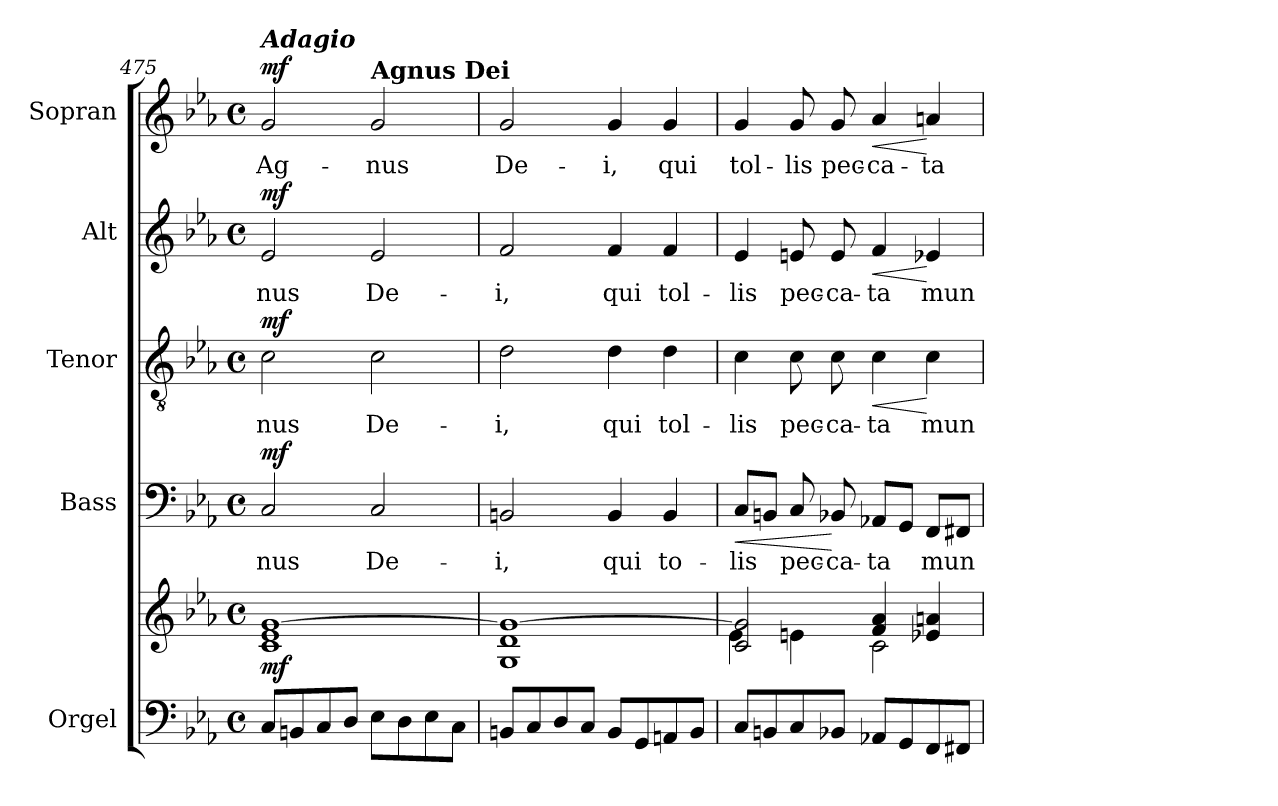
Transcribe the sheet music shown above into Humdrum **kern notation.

**kern	**kern	**dynam	**kern	**text	**dynam	**kern	**text	**dynam	**kern	**text	**dynam	**kern	**text	**dynam
*part5	*part5	*part5	*part4	*part4	*part4	*part3	*part3	*part3	*part2	*part2	*part2	*part1	*part1	*part1
*staff6	*staff5	*staff5/6	*staff4	*staff4	*staff4	*staff3	*staff3	*staff3	*staff2	*staff2	*staff2	*staff1	*staff1	*staff1
*I"Orgel	*	*	*I"Bass	*	*	*I"Tenor	*	*	*I"Alt	*	*	*I"Sopran	*	*
*I'Org.	*	*	*I'B.	*	*	*I'T.	*	*	*I'A.	*	*	*I'S.	*	*
!!LO:PB:g=z
*clefF4	*clefG2	*	*clefF4	*	*	*clefGv2	*	*	*clefG2	*	*	*clefG2	*	*
*k[b-e-a-]	*k[b-e-a-]	*	*k[b-e-a-]	*	*	*k[b-e-a-]	*	*	*k[b-e-a-]	*	*	*k[b-e-a-]	*	*
*E-:	*E-:	*	*E-:	*	*	*E-:	*	*	*E-:	*	*	*E-:	*	*
*M4/4	*M4/4	*	*M4/4	*	*	*M4/4	*	*	*M4/4	*	*	*M4/4	*	*
*met(c)	*met(c)	*	*met(c)	*	*	*met(c)	*	*	*met(c)	*	*	*met(c)	*	*
=475	=475	=475	=475	=475	=475	=475	=475	=475	=475	=475	=475	=475	=475	=475
*	*^	*	*	*	*	*	*	*	*	*	*	*	*	*
!	!	!	!	!	!	!	!	!	!	!	!	!	!LO:TX:a:Bi:t=Adagio	!	!
!	!	!	!LO:DY:b	!	!LO:LY:b	!LO:DY:a	!	!LO:LY:b	!LO:DY:a	!	!LO:LY:b	!LO:DY:a	!	!LO:LY:b	!LO:DY:a
8C/L	1e- [>1g	1c	mf	2C/	-nus	mf	2c\	-nus	mf	2e-/	-nus	mf	2g/	Ag-	mf
8BBn/	.	.	.	.	.	.	.	.	.	.	.	.	.	.	.
8C/	.	.	.	.	.	.	.	.	.	.	.	.	.	.	.
8D/J	.	.	.	.	.	.	.	.	.	.	.	.	.	.	.
!	!	!	!	!	!	!	!	!	!	!	!	!	!LO:TX:a:B:t=Agnus Dei	!	!
!	!	!	!	!	!LO:LY:b	!	!	!LO:LY:b	!	!	!LO:LY:b	!	!	!LO:LY:b	!
8E-\L	.	.	.	2C/	De-	.	2c\	De-	.	2e-/	De-	.	2g/	-nus	.
8D\	.	.	.	.	.	.	.	.	.	.	.	.	.	.	.
8E-\	.	.	.	.	.	.	.	.	.	.	.	.	.	.	.
8C\J	.	.	.	.	.	.	.	.	.	.	.	.	.	.	.
=476	=476	=476	=476	=476	=476	=476	=476	=476	=476	=476	=476	=476	=476	=476	=476
!	!	!	!	!	!LO:LY:b	!	!	!LO:LY:b	!	!	!LO:LY:b	!	!	!LO:LY:b	!
8BBn/L	1d 1g_	1G	.	2BBn/	-i,	.	2d\	-i,	.	2f/	-i,	.	2g/	De-	.
8C/	.	.	.	.	.	.	.	.	.	.	.	.	.	.	.
8D/	.	.	.	.	.	.	.	.	.	.	.	.	.	.	.
8C/J	.	.	.	.	.	.	.	.	.	.	.	.	.	.	.
!	!	!	!	!	!LO:LY:b	!	!	!LO:LY:b	!	!	!LO:LY:b	!	!	!LO:LY:b	!
8BB/L	.	.	.	4BB/	qui	.	4d\	qui	.	4f/	qui	.	4g/	-i,	.
8GG/	.	.	.	.	.	.	.	.	.	.	.	.	.	.	.
!	!	!	!	!	!LO:LY:b	!	!	!LO:LY:b	!	!	!LO:LY:b	!	!	!LO:LY:b	!
8AAn/	.	.	.	4BB/	to-	.	4d\	tol-	.	4f/	tol-	.	4g/	qui	.
8BB/J	.	.	.	.	.	.	.	.	.	.	.	.	.	.	.
=477	=477	=477	=477	=477	=477	=477	=477	=477	=477	=477	=477	=477	=477	=477	=477
!	!	!	!	!	!LO:LY:b	!LO:HP:b	!	!LO:LY:b	!	!	!LO:LY:b	!	!	!LO:LY:b	!
8C/L	2c/ 2g/]	4e-\	.	8C/L	-lis	<	4c\	-lis	.	4e-/	-lis	.	4g/	tol-	.
8BBn/	.	.	.	8BBn/J	.	.	.	.	.	.	.	.	.	.	.
!	!	!	!	!	!LO:LY:b	!	!	!LO:LY:b	!	!	!LO:LY:b	!	!	!LO:LY:b	!
8C/	.	4en\	.	8C/	pec-	.	8c\	pec-	.	8en/	pec-	.	8g/	-lis	.
!	!	!	!	!	!LO:LY:b	!	!	!LO:LY:b	!	!	!LO:LY:b	!	!	!LO:LY:b	!
8BB-X/J	.	.	.	8BB-X/	-ca-	[	8c\	-ca-	.	8e/	-ca-	.	8g/	pec-	.
!	!	!	!	!	!LO:LY:b	!	!	!LO:LY:b	!LO:HP:b	!	!LO:LY:b	!LO:HP:b	!	!LO:LY:b	!LO:HP:b
8AA-X/L	4f/ 4a-/	2c\	.	8AA-X/L	-ta	.	4c\	-ta	<	4f/	-ta	<	4a-/	-ca-	<
8GG/	.	.	.	8GG/J	.	.	.	.	.	.	.	.	.	.	.
!	!	!	!	!	!LO:LY:b	!	!	!LO:LY:b	!	!	!LO:LY:b	!	!	!LO:LY:b	!
8FF/	4e-/ 4an/	.	.	8FF/L	mun-	.	4c\	mun-	[	4e-X/	mun-	[	4an/	-ta	[
8FF#X/J	.	.	.	8FF#X/J	.	.	.	.	.	.	.	.	.	.	.
*	*v	*v	*	*	*	*	*	*	*	*	*	*	*	*	*
=	=	=	=	=	=	=	=	=	=	=	=	=	=	=
*-	*-	*-	*-	*-	*-	*-	*-	*-	*-	*-	*-	*-	*-	*-
